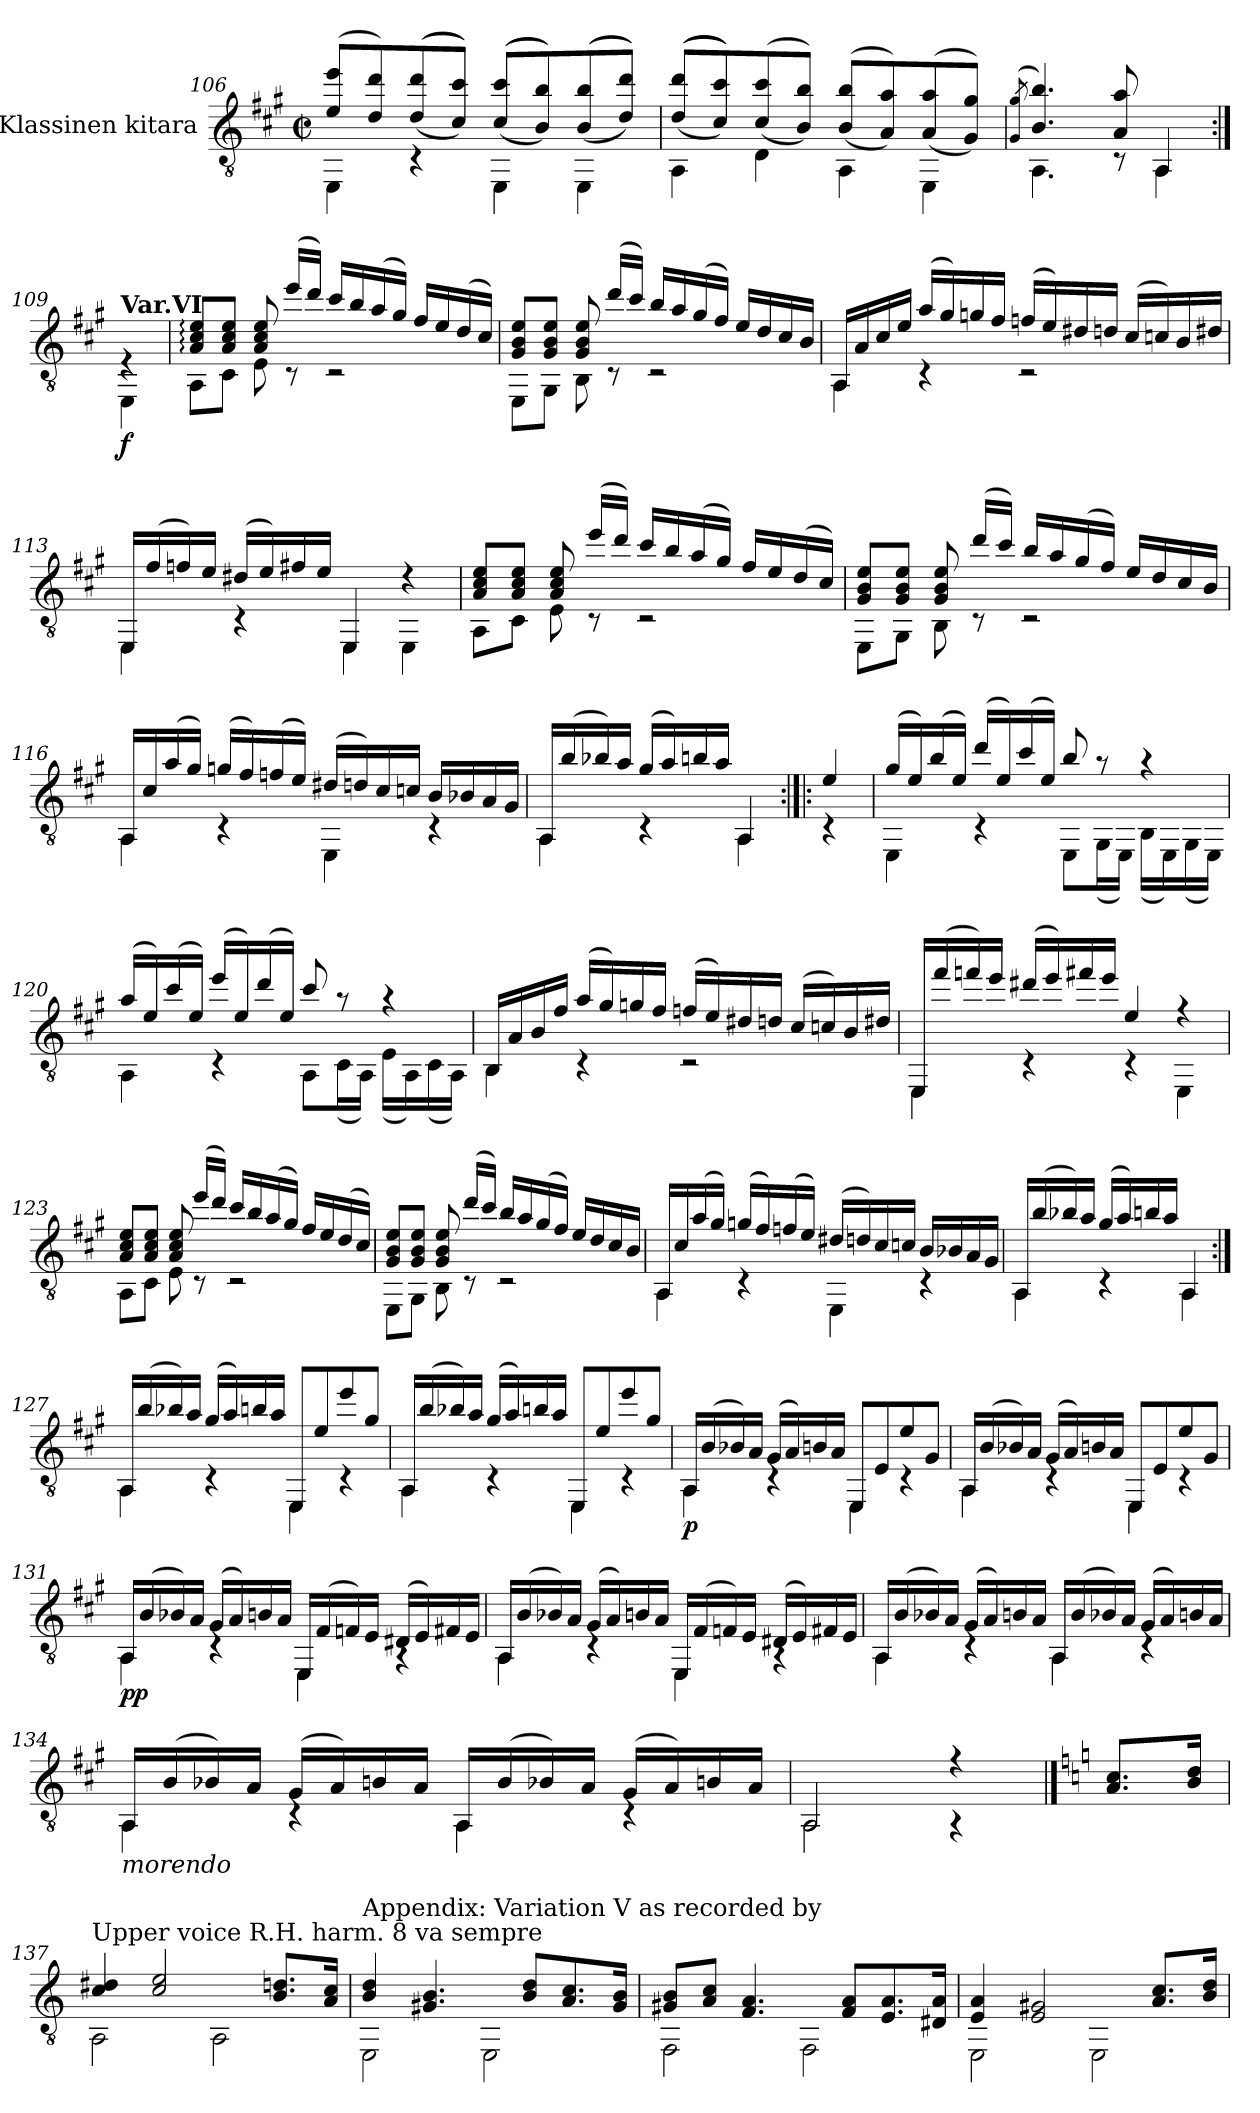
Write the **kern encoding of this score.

**kern	**dynam
*part1	*part1
*staff1	*staff1
*I"Klassinen kitara	*
*clefGv2	*
*k[f#c#g#]	*
*M2/2	*
*met(c|)	*
=106	=106
*^	*
(8e/ 8ee/L	4EE\	.
8d/ 8dd/)	.	.
(((8d/ 8dd/	4rC	.
8c#/ 8cc#/J)))	.	.
(((8c#/ 8cc#/L	4EE\	.
8B/ 8b/)))	.	.
(((8B/ 8b/	4EE\	.
8d/ 8dd/J)))	.	.
=107	=107	=107
((((8d/ 8dd/L	4AA\	.
8c#/ 8cc#/))))	.	.
((8c#/ 8cc#/	4D\	.
8B/ 8b/J))	.	.
((8B/ 8b/L	4AA\	.
8A/ 8a/))	.	.
((8A/ 8a/	4EE\	.
8G#/ 8g#/J))	.	.
=108	=108	=108
(>8qG#/ 8qg#/	.	.
4.B/ 4.b/)	4.AA\	.
8A/ 8a/	8rC	.
4AA/	4AA\	.
!!LO:LB:g=z	!!
=109:|!	=109:|!	=109:|!
!LO:TX:a:B:t=Var.VI	!	!
!	!	!LO:DY:b
4rE	4EE\	f
=110	=110	=110
8A/: 8c#/: 8e/:L	8AA\L	.
8A/ 8c#/ 8e/J	8C#\J	.
8A/ 8c#/ 8e/	8E\	.
(16ee/LL	8rC	.
16dd/JJ)	.	.
16cc#/LL	2rC	.
16b/	.	.
(16a/	.	.
16g#/JJ)	.	.
16f#/LL	.	.
16e/	.	.
(16d/	.	.
16c#/JJ)	.	.
=111	=111	=111
8G#/ 8B/ 8e/L	8EE\L	.
8G#/ 8B/ 8e/J	8GG#\J	.
8G#/ 8B/ 8e/	8BB\	.
(16dd/LL	8rC	.
16cc#/JJ)	.	.
16b/LL	2rC	.
16a/	.	.
(16g#/	.	.
16f#/JJ)	.	.
16e/LL	.	.
16d/	.	.
16c#/	.	.
16B/JJ	.	.
!!LO:LB:g=z	!!
=112	=112	=112
16AA/LL	4AA\	.
16A/	.	.
16c#/	.	.
16e/JJ	.	.
(16a/LL	4rC	.
16g#/)	.	.
16gn/	.	.
16f#/JJ	.	.
(16fn/LL	2rC	.
16e/)	.	.
16d#X/	.	.
16dn/JJ	.	.
(16c#/LL	.	.
16cn/)	.	.
16B/	.	.
16d#X/JJ	.	.
=113	=113	=113
16EE/LL	4EE\	.
(16f#/	.	.
16fn/)	.	.
16e/JJ	.	.
(16d#X/LL	4rC	.
16e/)	.	.
16f#X/	.	.
16e/JJ	.	.
4EE/	4EE\	.
4r	4EE\	.
!!LO:LB:g=z	!!
=114	=114	=114
8A/ 8c#/ 8e/L	8AA\L	.
8A/ 8c#/ 8e/J	8C#\J	.
8A/ 8c#/ 8e/	8E\	.
(16ee/LL	8rC	.
16dd/JJ)	.	.
16cc#/LL	2rC	.
16b/	.	.
(16a/	.	.
16g#/JJ)	.	.
16f#/LL	.	.
16e/	.	.
(16d/	.	.
16c#/JJ)	.	.
=115	=115	=115
8G#/ 8B/ 8e/L	8EE\L	.
8G#/ 8B/ 8e/J	8GG#\J	.
8G#/ 8B/ 8e/	8BB\	.
(16dd/LL	8rC	.
16cc#/JJ)	.	.
16b/LL	2rC	.
16a/	.	.
(16g#/	.	.
16f#/JJ)	.	.
16e/LL	.	.
16d/	.	.
16c#/	.	.
16B/JJ	.	.
!!LO:LB:g=z	!!
=116	=116	=116
16AA/LL	4AA\	.
16c#/	.	.
(16a/	.	.
16g#/JJ)	.	.
(16gn/LL	4rC	.
16f#/)	.	.
(16fn/	.	.
16e/JJ)	.	.
(16d#X/LL	4EE\	.
16dn/)	.	.
16c#/	.	.
16cn/JJ	.	.
16B/LL	4rC	.
16B-X/	.	.
16A/	.	.
16G#/JJ	.	.
=117	=117	=117
16AA/LL	4AA\	.
(16b/	.	.
16b-X/)	.	.
16a/JJ	.	.
(16g#/LL	4rC	.
16a/)	.	.
16bn/	.	.
16a/JJ	.	.
4AA/	4AA\	.
!!LO:PB:g=z	!!
=118:|!|:	=118:|!|:	=118:|!|:
4e/	4rC	.
=119	=119	=119
(16g#/LL	4EE\	.
16e/)	.	.
(16b/	.	.
16e/JJ)	.	.
(16dd/LL	4rC	.
16e/)	.	.
(16cc#/	.	.
16e/JJ)	.	.
8b/	8EE\L	.
8ra	(>16GG#\L	.
.	16EE\JJ)	.
4ra	(>16BB\LL	.
.	16EE\)	.
.	(>16GG#\	.
.	16EE\JJ)	.
=120	=120	=120
(16a/LL	4AA\	.
16e/)	.	.
(16cc#/	.	.
16e/JJ)	.	.
(16ee/LL	4rC	.
16e/)	.	.
(16dd/	.	.
16e/JJ)	.	.
8cc#/	8AA\L	.
8ra	(>16C#\L	.
.	16AA\JJ)	.
4ra	(>16E\LL	.
.	16AA\)	.
.	(>16C#\	.
.	16AA\JJ)	.
!!LO:LB:g=z	!!
=121	=121	=121
16BB/LL	4BB\	.
16A/	.	.
16B/	.	.
16f#/JJ	.	.
(16a/LL	4rC	.
16g#/)	.	.
16gn/	.	.
16f#/JJ	.	.
(16fn/LL	2rC	.
16e/)	.	.
16d#X/	.	.
16dn/JJ	.	.
(16c#/LL	.	.
16cn/)	.	.
16B/	.	.
16d#X/JJ	.	.
=122	=122	=122
16EE/LL	4EE\	.
(16ff#/	.	.
16ffn/)	.	.
16ee/JJ	.	.
(16dd#X/LL	4rC	.
16ee/)	.	.
16ff#X/	.	.
16ee/JJ	.	.
4e/	4rC	.
4r	4EE\	.
!!LO:LB:g=z	!!
=123	=123	=123
8A/ 8c#/ 8e/L	8AA\L	.
8A/ 8c#/ 8e/J	8C#\J	.
8A/ 8c#/ 8e/	8E\	.
(16ee/LL	8rC	.
16dd/JJ)	.	.
16cc#/LL	2rC	.
16b/	.	.
(16a/	.	.
16g#/JJ)	.	.
16f#/LL	.	.
16e/	.	.
(16d/	.	.
16c#/JJ)	.	.
=124	=124	=124
8G#/ 8B/ 8e/L	8EE\L	.
8G#/ 8B/ 8e/J	8GG#\J	.
8G#/ 8B/ 8e/	8BB\	.
(16dd/LL	8rC	.
16cc#/JJ)	.	.
16b/LL	2rC	.
16a/	.	.
(16g#/	.	.
16f#/JJ)	.	.
16e/LL	.	.
16d/	.	.
16c#/	.	.
16B/JJ	.	.
!!LO:LB:g=z	!!
=125	=125	=125
16AA/LL	4AA\	.
16c#/	.	.
(16a/	.	.
16g#/JJ)	.	.
(16gn/LL	4rC	.
16f#/)	.	.
(16fn/	.	.
16e/JJ)	.	.
(16d#X/LL	4EE\	.
16dn/)	.	.
16c#/	.	.
16cn/JJ	.	.
16B/LL	4rC	.
16B-X/	.	.
16A/	.	.
16G#/JJ	.	.
=126	=126	=126
16AA/LL	4AA\	.
(16b/	.	.
16b-X/)	.	.
16a/JJ	.	.
(16g#/LL	4rC	.
16a/)	.	.
16bn/	.	.
16a/JJ	.	.
4AA/	4AA\	.
!!LO:LB:g=z	!!
=127:|!	=127:|!	=127:|!
16AA/LL	4AA\	.
(16b/	.	.
16b-X/)	.	.
16a/JJ	.	.
(16g#/LL	4rC	.
16a/)	.	.
16bn/	.	.
16a/JJ	.	.
8EE/L	4EE\	.
8e/	.	.
8ee/	4rC	.
8g#/J	.	.
=128	=128	=128
16AA/LL	4AA\	.
(16b/	.	.
16b-X/)	.	.
16a/JJ	.	.
(16g#/LL	4rC	.
16a/)	.	.
16bn/	.	.
16a/JJ	.	.
8EE/L	4EE\	.
8e/	.	.
8ee/	4rC	.
8g#/J	.	.
!!LO:LB:g=z	!!
=129	=129	=129
!	!	!LO:DY:b
16AA/LL	4AA\	p
(16B/	.	.
16B-X/)	.	.
16A/JJ	.	.
(16G#/LL	4rC	.
16A/)	.	.
16Bn/	.	.
16A/JJ	.	.
8EE/L	4EE\	.
8E/	.	.
8e/	4rC	.
8G#/J	.	.
=130	=130	=130
16AA/LL	4AA\	.
(16B/	.	.
16B-X/)	.	.
16A/JJ	.	.
(16G#/LL	4rC	.
16A/)	.	.
16Bn/	.	.
16A/JJ	.	.
8EE/L	4EE\	.
8E/	.	.
8e/	4rC	.
8G#/J	.	.
!!LO:LB:g=z	!!
=131	=131	=131
!	!	!LO:DY:b
16AA/LL	4AA\	pp
(16B/	.	.
16B-X/)	.	.
16A/JJ	.	.
(16G#/LL	4rC	.
16A/)	.	.
16Bn/	.	.
16A/JJ	.	.
16EE/LL	4EE\	.
(16F#/	.	.
16Fn/)	.	.
16E/JJ	.	.
(16D#X/LL	4rAA	.
16E/)	.	.
16F#X/	.	.
16E/JJ	.	.
=132	=132	=132
16AA/LL	4AA\	.
(16B/	.	.
16B-X/)	.	.
16A/JJ	.	.
(16G#/LL	4rC	.
16A/)	.	.
16Bn/	.	.
16A/JJ	.	.
16EE/LL	4EE\	.
(16F#/	.	.
16Fn/)	.	.
16E/JJ	.	.
(16D#X/LL	4rAA	.
16E/)	.	.
16F#X/	.	.
16E/JJ	.	.
!!LO:LB:g=z	!!
=133	=133	=133
16AA/LL	4AA\	.
(16B/	.	.
16B-X/)	.	.
16A/JJ	.	.
(16G#/LL	4rC	.
16A/)	.	.
16Bn/	.	.
16A/JJ	.	.
16AA/LL	4AA\	.
(16B/	.	.
16B-X/)	.	.
16A/JJ	.	.
(16G#/LL	4rC	.
16A/)	.	.
16Bn/	.	.
16A/JJ	.	.
=134	=134	=134
!LO:TX:b:i:t=morendo	!	!
16AA/LL	4AA\	.
(16B/	.	.
16B-X/)	.	.
16A/JJ	.	.
(16G#/LL	4rC	.
16A/)	.	.
16Bn/	.	.
16A/JJ	.	.
16AA/LL	4AA\	.
(16B/	.	.
16B-X/)	.	.
16A/JJ	.	.
(16G#/LL	4rC	.
16A/)	.	.
16Bn/	.	.
16A/JJ	.	.
=135	=135	=135
2AA/	2AA\	.
4r	4r	.
*v	*v	*
!!LO:PB:g=z
==136	==136
*k[]	*
*^	*
!LO:TX:a:i:t=Julian Bream	!	!
!LO:TX:a:t=1	!	!
*v	*v	*
8.A/ 8.c/L	.
16B/ 16d/Jk	.
=137	=137
*^	*
!LO:TX:a:t=Upper voice R.H. harm. 8 va sempre	!	!
4c/ 4d#X/	2AA\	.
2c/ 2e/	.	.
.	2AA\	.
8.B/ 8.dn/L	.	.
16A/ 16c/Jk	.	.
=138	=138	=138
!LO:TX:a:t=Appendix&colon; Variation V as recorded by	!	!
4B/ 4d/	2EE\	.
4.G#X/ 4.B/	.	.
.	2EE\	.
8B/ 8d/L	.	.
8.A/ 8.c/	.	.
16G#/ 16B/Jk	.	.
=139	=139	=139
8G#X/ 8B/L	2FF\	.
8A/ 8c/J	.	.
4.F/ 4.A/	.	.
.	2FF::\	.
8F/ 8A/L	.	.
8.E/ 8.A/	.	.
16D#X/ 16A/Jk	.	.
=140	=140	=140
4E/ 4A/	2EE\	.
2E/ 2G#X/	.	.
.	2EE\	.
8.A/ 8.c/L	.	.
16B/ 16d/Jk	.	.
*v	*v	*
=	=
*-	*-
